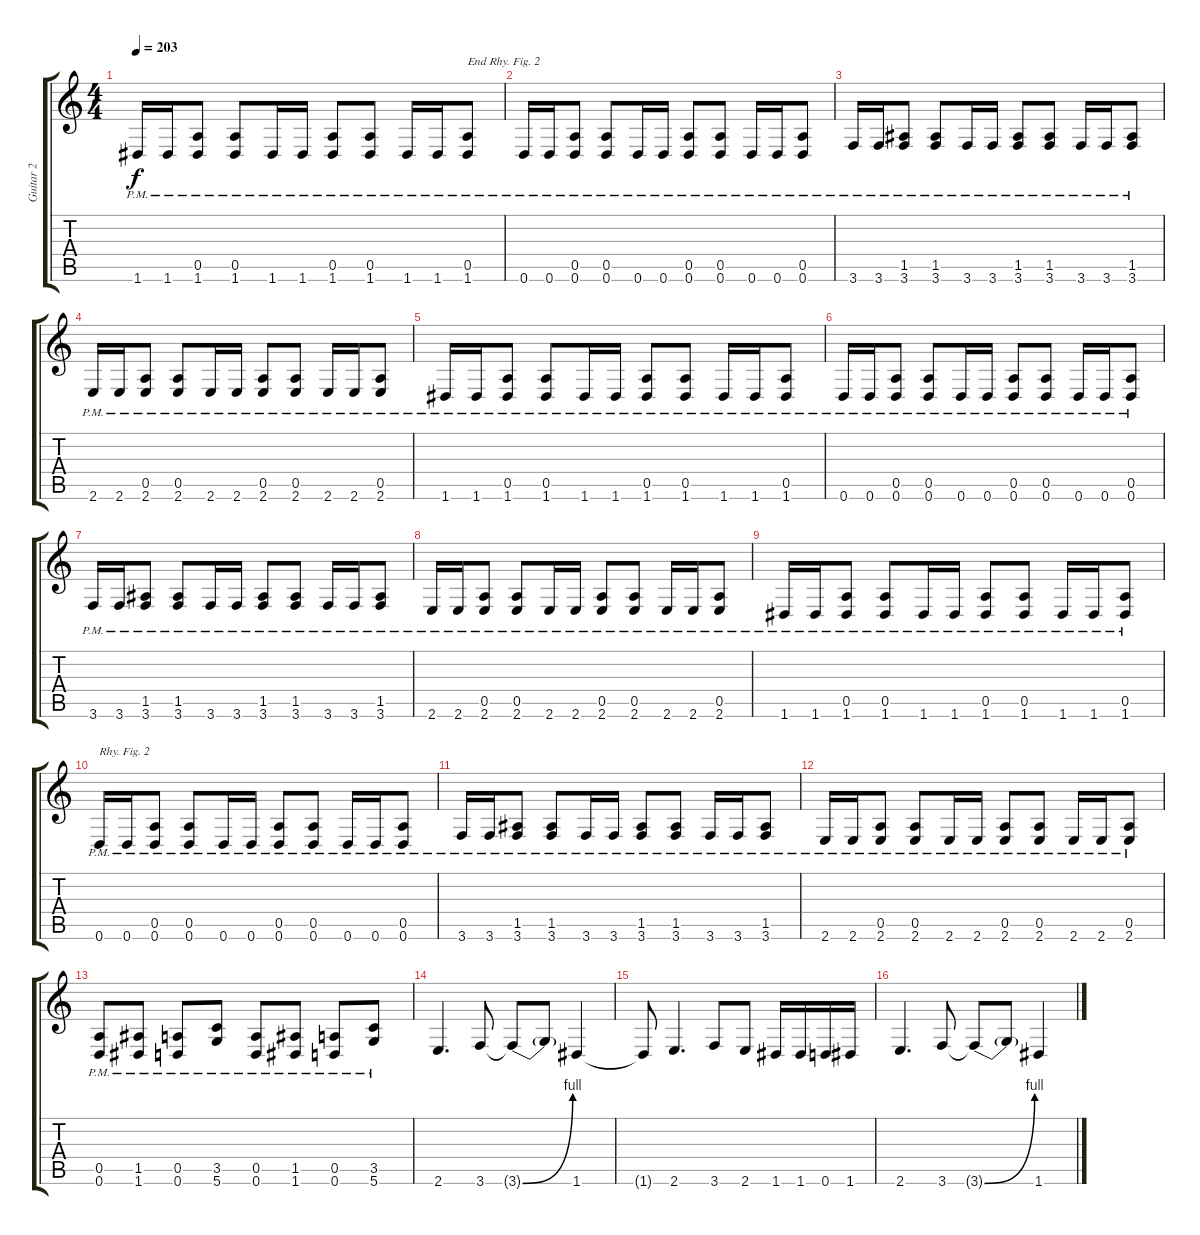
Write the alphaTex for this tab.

\track ("Guitar 2" "Guitar 2") {instrument distortionguitar}
\staff {score tabs}
\tuning (E4 B3 G3 D3 A2 D2) {hide}
\ts (4 4)
\tempo 203
\clef g2
\ks c
1.6{pm}.16{dy f} 1.6{pm}.16 (0.5{pm} 1.6{pm}).8 (0.5{pm} 1.6{pm}).8 1.6{pm}.16 1.6{pm}.16 (0.5{pm} 1.6{pm}).8 (0.5{pm} 1.6{pm}).8 1.6{pm}.16 1.6{pm}.16 (0.5{pm} 1.6{pm}).8{txt "End Rhy. Fig. 2"} |
0.6{pm}.16 0.6{pm}.16 (0.5{pm} 0.6{pm}).8 (0.5{pm} 0.6{pm}).8 0.6{pm}.16 0.6{pm}.16 (0.5{pm} 0.6{pm}).8 (0.5{pm} 0.6{pm}).8 0.6{pm}.16 0.6{pm}.16 (0.5{pm} 0.6{pm}).8 |
3.6{pm}.16 3.6{pm}.16 (1.5{pm} 3.6{pm}).8 (1.5{pm} 3.6{pm}).8 3.6{pm}.16 3.6{pm}.16 (1.5{pm} 3.6{pm}).8 (1.5{pm} 3.6{pm}).8 3.6{pm}.16 3.6{pm}.16 (1.5{pm} 3.6{pm}).8 |
2.6{pm}.16 2.6{pm}.16 (0.5{pm} 2.6{pm}).8 (0.5{pm} 2.6{pm}).8 2.6{pm}.16 2.6{pm}.16 (0.5{pm} 2.6{pm}).8 (0.5{pm} 2.6{pm}).8 2.6{pm}.16 2.6{pm}.16 (0.5{pm} 2.6{pm}).8 |
1.6{pm}.16 1.6{pm}.16 (0.5{pm} 1.6{pm}).8 (0.5{pm} 1.6{pm}).8 1.6{pm}.16 1.6{pm}.16 (0.5{pm} 1.6{pm}).8 (0.5{pm} 1.6{pm}).8 1.6{pm}.16 1.6{pm}.16 (0.5{pm} 1.6{pm}).8 |
0.6{pm}.16 0.6{pm}.16 (0.5{pm} 0.6{pm}).8 (0.5{pm} 0.6{pm}).8 0.6{pm}.16 0.6{pm}.16 (0.5{pm} 0.6{pm}).8 (0.5{pm} 0.6{pm}).8 0.6{pm}.16 0.6{pm}.16 (0.5{pm} 0.6{pm}).8 |
3.6{pm}.16 3.6{pm}.16 (1.5{pm} 3.6{pm}).8 (1.5{pm} 3.6{pm}).8 3.6{pm}.16 3.6{pm}.16 (1.5{pm} 3.6{pm}).8 (1.5{pm} 3.6{pm}).8 3.6{pm}.16 3.6{pm}.16 (1.5{pm} 3.6{pm}).8 |
2.6{pm}.16 2.6{pm}.16 (0.5{pm} 2.6{pm}).8 (0.5{pm} 2.6{pm}).8 2.6{pm}.16 2.6{pm}.16 (0.5{pm} 2.6{pm}).8 (0.5{pm} 2.6{pm}).8 2.6{pm}.16 2.6{pm}.16 (0.5{pm} 2.6{pm}).8 |
1.6{pm}.16 1.6{pm}.16 (0.5{pm} 1.6{pm}).8 (0.5{pm} 1.6{pm}).8 1.6{pm}.16 1.6{pm}.16 (0.5{pm} 1.6{pm}).8 (0.5{pm} 1.6{pm}).8 1.6{pm}.16 1.6{pm}.16 (0.5{pm} 1.6{pm}).8 |
0.6{pm}.16{txt "Rhy. Fig. 2"} 0.6{pm}.16 (0.5{pm} 0.6{pm}).8 (0.5{pm} 0.6{pm}).8 0.6{pm}.16 0.6{pm}.16 (0.5{pm} 0.6{pm}).8 (0.5{pm} 0.6{pm}).8 0.6{pm}.16 0.6{pm}.16 (0.5{pm} 0.6{pm}).8 |
3.6{pm}.16 3.6{pm}.16 (1.5{pm} 3.6{pm}).8 (1.5{pm} 3.6{pm}).8 3.6{pm}.16 3.6{pm}.16 (1.5{pm} 3.6{pm}).8 (1.5{pm} 3.6{pm}).8 3.6{pm}.16 3.6{pm}.16 (1.5{pm} 3.6{pm}).8 |
2.6{pm}.16 2.6{pm}.16 (0.5{pm} 2.6{pm}).8 (0.5{pm} 2.6{pm}).8 2.6{pm}.16 2.6{pm}.16 (0.5{pm} 2.6{pm}).8 (0.5{pm} 2.6{pm}).8 2.6{pm}.16 2.6{pm}.16 (0.5{pm} 2.6{pm}).8 |
(0.5{pm} 0.6{pm}).8 (1.5{pm} 1.6{pm}).8 (0.5{pm} 0.6{pm}).8 (3.5{pm} 5.6{pm}).8 (0.5{pm} 0.6{pm}).8 (1.5{pm} 1.6{pm}).8 (0.5{pm} 0.6{pm}).8 (3.5{pm} 5.6{pm}).8 |
2.6.4{d} 3.6.8 3.6{be (bend 0 0 60 4) t}.8 3.6{t}.8 1.6.4 |
1.6{t}.8 2.6.4{d} 3.6.8 2.6.8 1.6.16 1.6.16 0.6.16 1.6.16 |
2.6.4{d} 3.6.8 3.6{be (bend 0 0 60 4) t}.8 3.6{t}.8 1.6.4
